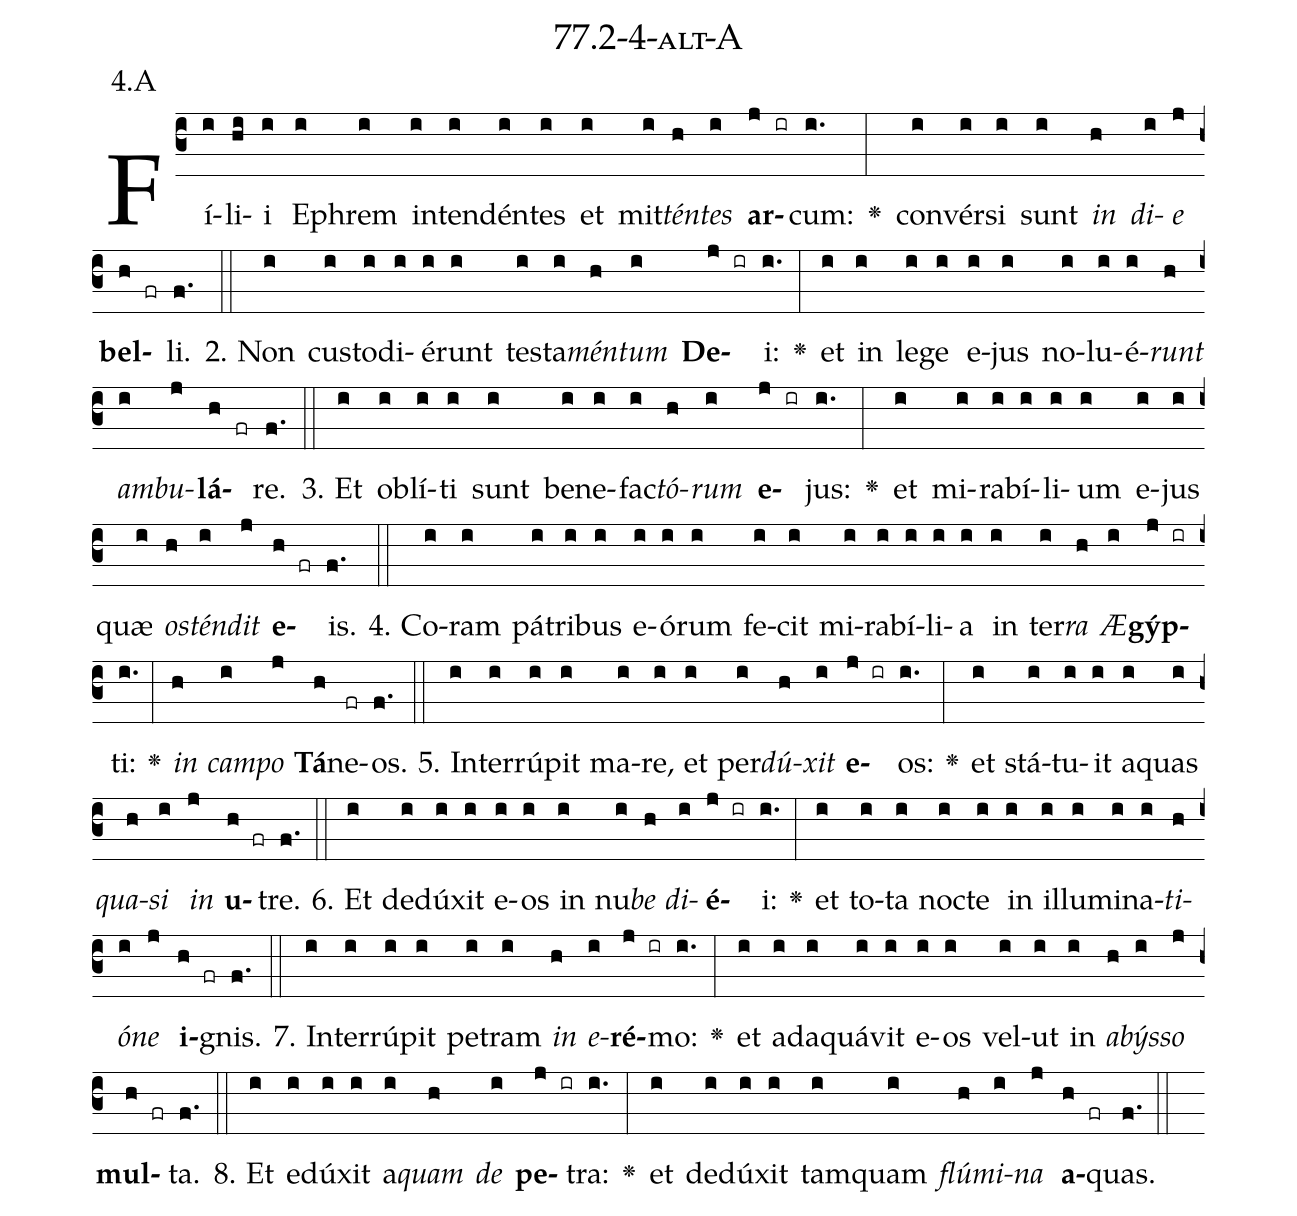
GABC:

name: 77.2-4-alt-A;
annotation: 4.A;
%%
(c3)Fí(i)li(hi)i(i) E(i)phrem(i) in(i)ten(i)dén(i)tes(i) et(i) mit(i)<i>tén</i>(h)<i>tes</i>(i) <b>ar</b>(j ir)cum:(i.) <v>\greheightstar</v>(:) con(i)vér(i)si(i) sunt(i) <i>in</i>(h) <i>di</i>(i)<i>e</i>(j) <b>bel</b>(h fr)li.(f.) (::)
2. Non(i) cus(i)to(i)di(i)é(i)runt(i) tes(i)ta(i)<i>mén</i>(h)<i>tum</i>(i) <b>De</b>(j ir)i:(i.) <v>\greheightstar</v>(:) et(i) in(i) le(i)ge(i) e(i)jus(i) no(i)lu(i)é(i)<i>runt</i>(h) <i>am</i>(i)<i>bu</i>(j)<b>lá</b>(h fr)re.(f.) (::)
3. Et(i) ob(i)lí(i)ti(i) sunt(i) be(i)ne(i)fac(i)<i>tó</i>(h)<i>rum</i>(i) <b>e</b>(j ir)jus:(i.) <v>\greheightstar</v>(:) et(i) mi(i)ra(i)bí(i)li(i)um(i) e(i)jus(i) quæ(i) <i>os</i>(h)<i>tén</i>(i)<i>dit</i>(j) <b>e</b>(h fr)is.(f.) (::)
4. Co(i)ram(i) pá(i)tri(i)bus(i) e(i)ó(i)rum(i) fe(i)cit(i) mi(i)ra(i)bí(i)li(i)a(i) in(i) ter(i)<i>ra</i>(h) <i>Æ</i>(i)<b>gýp</b>(j ir)ti:(i.) <v>\greheightstar</v>(:) <i>in</i>(h) <i>cam</i>(i)<i>po</i>(j) <b>Tá</b>(h)ne(fr)os.(f.) (::)
5. In(i)ter(i)rú(i)pit(i) ma(i)re,(i) et(i) per(i)<i>dú</i>(h)<i>xit</i>(i) <b>e</b>(j ir)os:(i.) <v>\greheightstar</v>(:) et(i) stá(i)tu(i)it(i) a(i)quas(i) <i>qua</i>(h)<i>si</i>(i) <i>in</i>(j) <b>u</b>(h fr)tre.(f.) (::)
6. Et(i) de(i)dú(i)xit(i) e(i)os(i) in(i) nu(i)<i>be</i>(h) <i>di</i>(i)<b>é</b>(j ir)i:(i.) <v>\greheightstar</v>(:) et(i) to(i)ta(i) noc(i)te(i) in(i) il(i)lu(i)mi(i)na(i)<i>ti</i>(h)<i>ó</i>(i)<i>ne</i>(j) <b>i</b>(h fr)gnis.(f.) (::)
7. In(i)ter(i)rú(i)pit(i) pe(i)tram(i) <i>in</i>(h) <i>e</i>(i)<b>ré</b>(j ir)mo:(i.) <v>\greheightstar</v>(:) et(i) ad(i)a(i)quá(i)vit(i) e(i)os(i) vel(i)ut(i) in(i) <i>a</i>(h)<i>býs</i>(i)<i>so</i>(j) <b>mul</b>(h fr)ta.(f.) (::)
8. Et(i) e(i)dú(i)xit(i) a(i)<i>quam</i>(h) <i>de</i>(i) <b>pe</b>(j ir)tra:(i.) <v>\greheightstar</v>(:) et(i) de(i)dú(i)xit(i) tam(i)quam(i) <i>flú</i>(h)<i>mi</i>(i)<i>na</i>(j) <b>a</b>(h fr)quas.(f.) (::)
